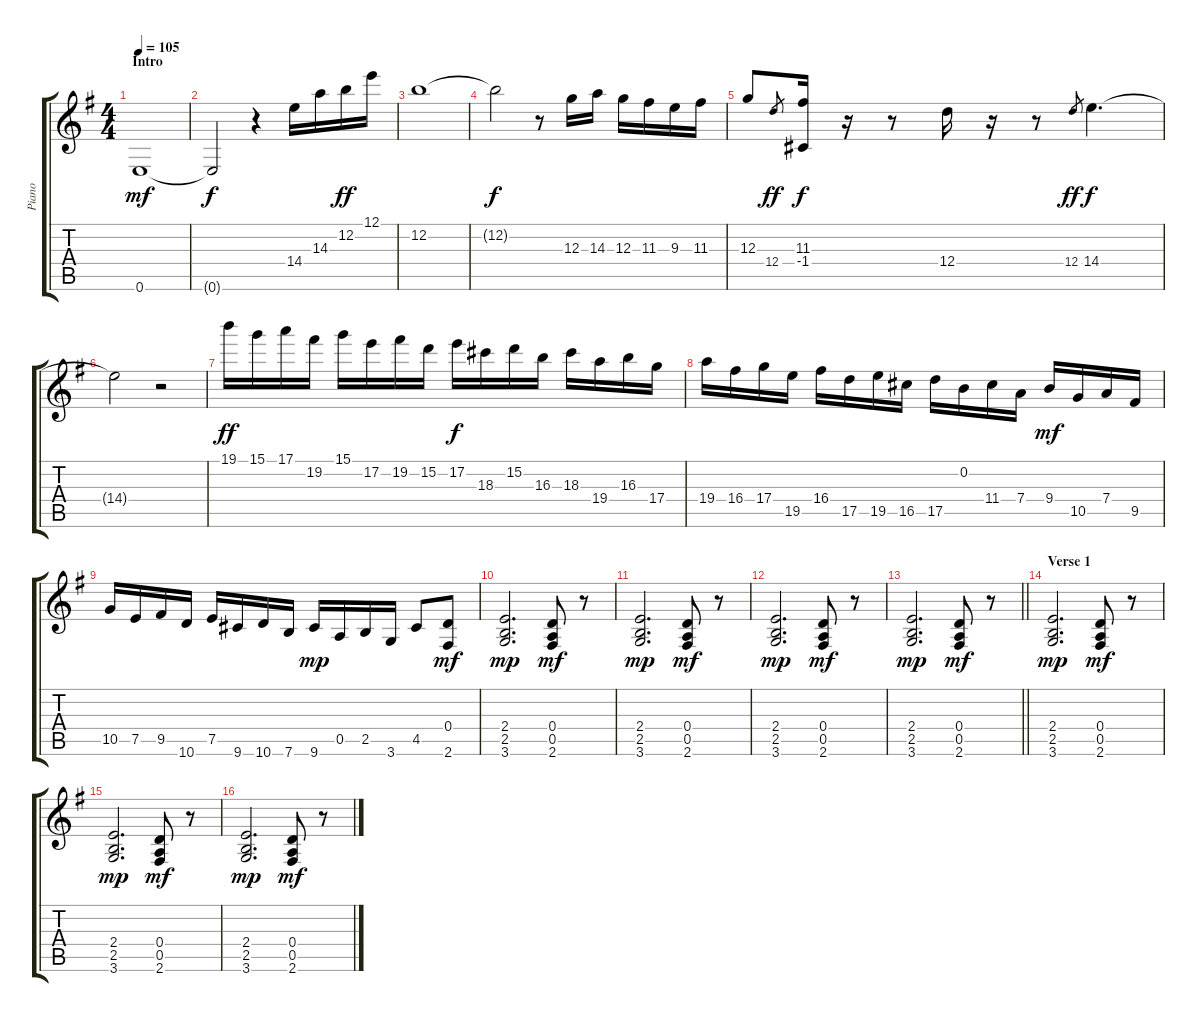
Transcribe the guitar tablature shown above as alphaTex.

\track ("Piano" "Piano") {instrument electricpiano1}
\staff {score tabs}
\tuning (E5 B4 G4 D4 A3 E3) {hide}
\ts (4 4)
\section ("" "Intro")
\tempo 105
\clef g2
\ks eminor
0.6.1{dy mf instrument electricpiano1} |
0.6{t}.2{dy f} r.4 14.4.16 14.3.16 12.2.16{dy ff} 12.1.16 |
12.2.1 |
12.2{t}.2{dy f} r.8 12.3.16 14.3.16 12.3.16 11.3.16 9.3.16 11.3.16 |
12.3.8 12.4.8{gr dy ff} (11.3 -1.4).16{dy f} r.16 r.8 12.4.16 r.16 r.8 12.4.8{gr dy ff} 14.4.4{d dy f} |
14.4{t}.2 r.2 |
19.1.16{dy ff} 15.1.16 17.1.16 19.2.16 15.1.16 17.2.16 19.2.16 15.2.16 17.2.16{dy f} 18.3.16 15.2.16 16.3.16 18.3.16 19.4.16 16.3.16 17.4.16 |
19.4.16 16.4.16 17.4.16 19.5.16 16.4.16 17.5.16 19.5.16 16.5.16 17.5.16 0.2.16 11.4.16 7.4.16 9.4.16{dy mf} 10.5.16 7.4.16 9.5.16 |
10.5.16 7.5.16 9.5.16 10.6.16 7.5.16 9.6.16 10.6.16 7.6.16 9.6.16{dy mp} 0.5.16 2.5.16 3.6.16 4.5.8 (0.4 2.6).8{dy mf} |
(2.4 2.5 3.6).2{d dy mp} (0.4 0.5 2.6).8{dy mf} r.8 |
(2.4 2.5 3.6).2{d dy mp} (0.4 0.5 2.6).8{dy mf} r.8 |
(2.4 2.5 3.6).2{d dy mp} (0.4 0.5 2.6).8{dy mf} r.8 |
\barLineRight lightlight
(2.4 2.5 3.6).2{d dy mp} (0.4 0.5 2.6).8{dy mf} r.8 |
\section ("" "Verse 1")
(2.4 2.5 3.6).2{d dy mp} (0.4 0.5 2.6).8{dy mf} r.8 |
(2.4 2.5 3.6).2{d dy mp} (0.4 0.5 2.6).8{dy mf} r.8 |
(2.4 2.5 3.6).2{d dy mp} (0.4 0.5 2.6).8{dy mf} r.8
